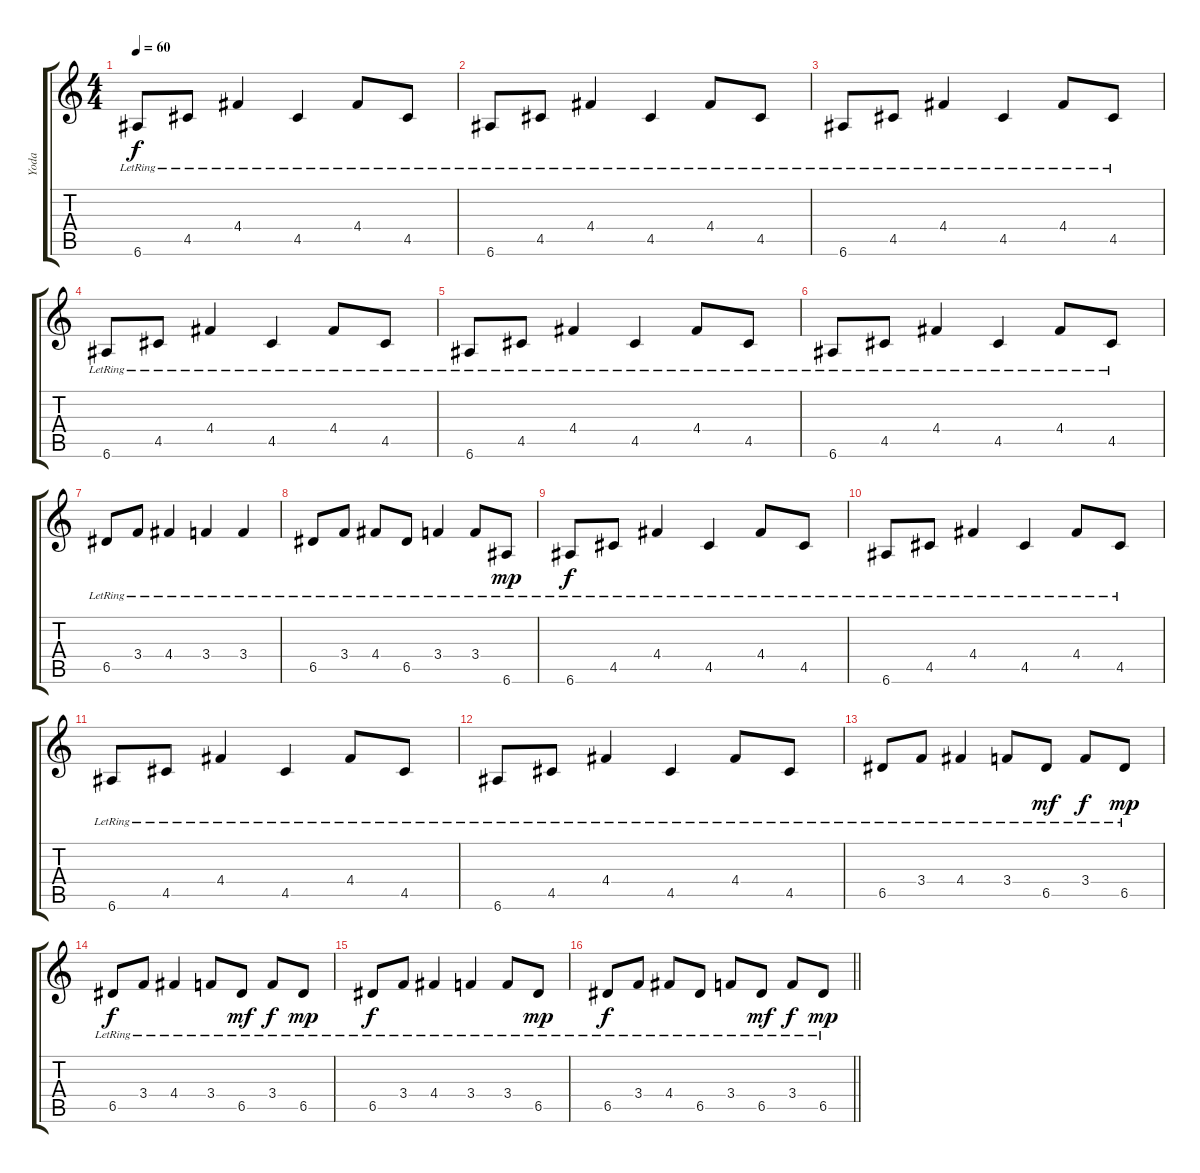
\track ("Yoda" "Yoda") {instrument electricguitarjazz}
\staff {score tabs}
\tuning (E4 B3 G3 D3 A2 E2) {hide}
\ts (4 4)
\section ("" "")
\tempo 60
\clef g2
\ks c
6.6{lr}.8{dy f} 4.5{lr}.8 4.4{lr}.4 4.5{lr}.4 4.4{lr}.8 4.5{lr}.8 |
6.6{lr}.8 4.5{lr}.8 4.4{lr}.4 4.5{lr}.4 4.4{lr}.8 4.5{lr}.8 |
6.6{lr}.8 4.5{lr}.8 4.4{lr}.4 4.5{lr}.4 4.4{lr}.8 4.5{lr}.8 |
6.6{lr}.8 4.5{lr}.8 4.4{lr}.4 4.5{lr}.4 4.4{lr}.8 4.5{lr}.8 |
6.6{lr}.8 4.5{lr}.8 4.4{lr}.4 4.5{lr}.4 4.4{lr}.8 4.5{lr}.8 |
6.6{lr}.8 4.5{lr}.8 4.4{lr}.4 4.5{lr}.4 4.4{lr}.8 4.5{lr}.8 |
6.5{lr}.8 3.4{lr}.8 4.4{lr}.4 3.4{lr}.4 3.4{lr}.4 |
6.5{lr}.8 3.4{lr}.8 4.4{lr}.8 6.5{lr}.8 3.4{lr}.4 3.4{lr}.8 6.6{lr}.8{dy mp} |
6.6{lr}.8{dy f} 4.5{lr}.8 4.4{lr}.4 4.5{lr}.4 4.4{lr}.8 4.5{lr}.8 |
6.6{lr}.8 4.5{lr}.8 4.4{lr}.4 4.5{lr}.4 4.4{lr}.8 4.5{lr}.8 |
6.6{lr}.8 4.5{lr}.8 4.4{lr}.4 4.5{lr}.4 4.4{lr}.8 4.5{lr}.8 |
6.6{lr}.8 4.5{lr}.8 4.4{lr}.4 4.5{lr}.4 4.4{lr}.8 4.5{lr}.8 |
6.5{lr}.8 3.4{lr}.8 4.4{lr}.4 3.4{lr}.8 6.5{lr}.8{dy mf} 3.4{lr}.8{dy f} 6.5{lr}.8{dy mp} |
6.5{lr}.8{dy f} 3.4{lr}.8 4.4{lr}.4 3.4{lr}.8 6.5{lr}.8{dy mf} 3.4{lr}.8{dy f} 6.5{lr}.8{dy mp} |
6.5{lr}.8{dy f} 3.4{lr}.8 4.4{lr}.4 3.4{lr}.4 3.4{lr}.8 6.5{lr}.8{dy mp} |
\barLineRight lightlight
6.5{lr}.8{dy f} 3.4{lr}.8 4.4{lr}.8 6.5{lr}.8 3.4{lr}.8 6.5{lr}.8{dy mf} 3.4{lr}.8{dy f} 6.5{lr}.8{dy mp}
